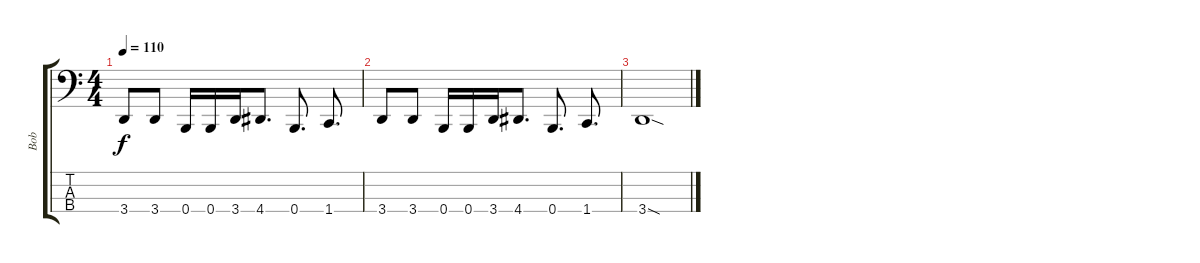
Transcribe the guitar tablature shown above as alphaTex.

\track ("Bob" "Bob") {instrument electricbassfinger}
\staff {score tabs}
\tuning (E2 B1 Gb1 B0) {hide}
\ts (4 4)
\tempo 110
\clef f4
\ks c
3.4.8{dy f} 3.4.8 0.4.16 0.4.16 3.4.16 4.4.8{d} 0.4.8{d} 1.4.8{d} |
3.4.8 3.4.8 0.4.16 0.4.16 3.4.16 4.4.8{d} 0.4.8{d} 1.4.8{d} |
3.4{sod}.1
